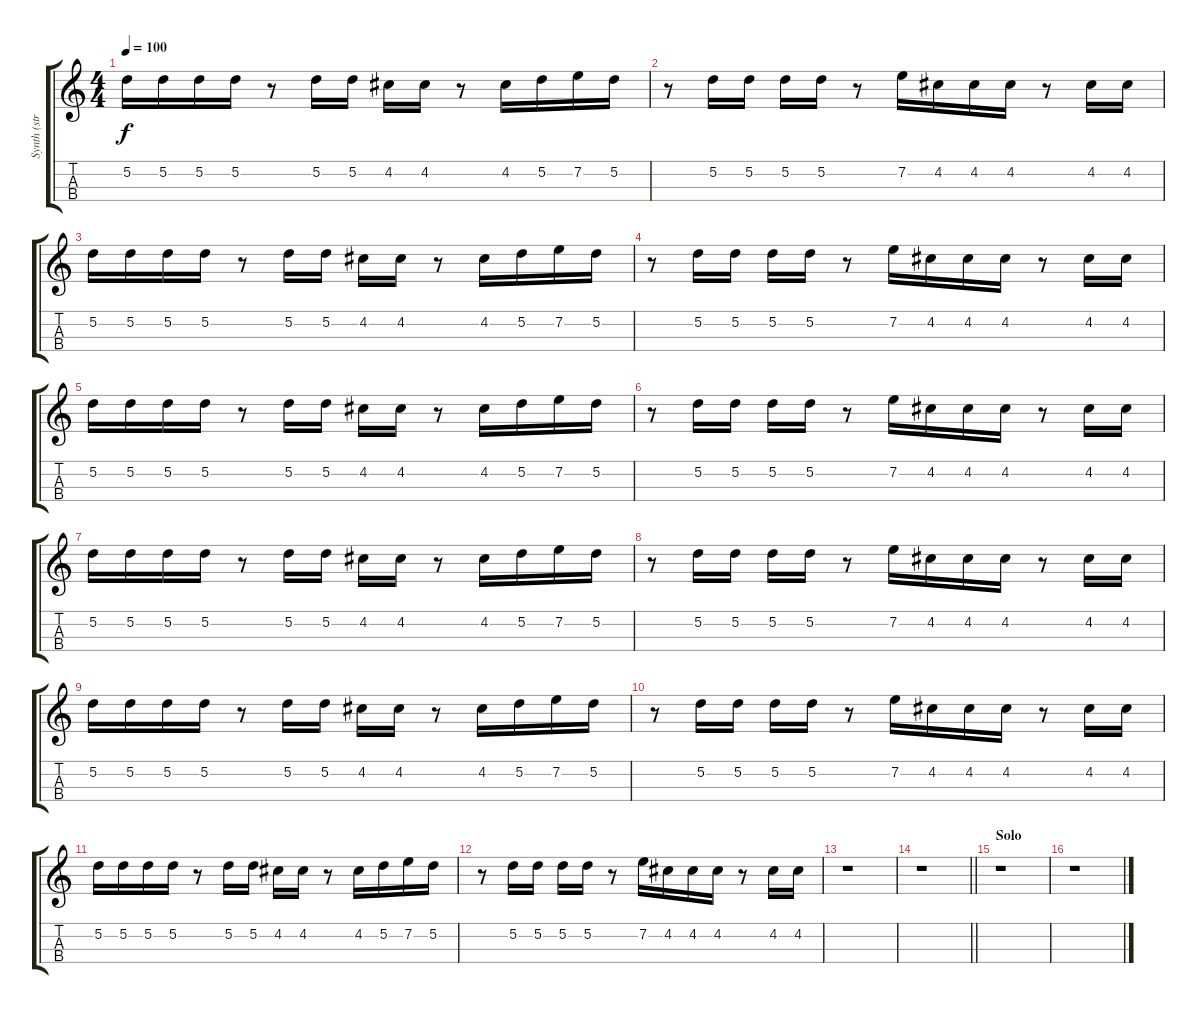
\track ("Synth (strings)" "Synth (str") {instrument stringensemble1}
\staff {score tabs}
\tuning (E5 A4 D4 G3) {hide}
\ts (4 4)
\tempo 100
\clef g2
\ks c
5.2.16{dy f} 5.2.16 5.2.16 5.2.16 r.8 5.2.16 5.2.16 4.2.16 4.2.16 r.8 4.2.16 5.2.16 7.2.16 5.2.16 |
r.8 5.2.16 5.2.16 5.2.16 5.2.16 r.8 7.2.16 4.2.16 4.2.16 4.2.16 r.8 4.2.16 4.2.16 |
5.2.16 5.2.16 5.2.16 5.2.16 r.8 5.2.16 5.2.16 4.2.16 4.2.16 r.8 4.2.16 5.2.16 7.2.16 5.2.16 |
r.8 5.2.16 5.2.16 5.2.16 5.2.16 r.8 7.2.16 4.2.16 4.2.16 4.2.16 r.8 4.2.16 4.2.16 |
5.2.16 5.2.16 5.2.16 5.2.16 r.8 5.2.16 5.2.16 4.2.16 4.2.16 r.8 4.2.16 5.2.16 7.2.16 5.2.16 |
r.8 5.2.16 5.2.16 5.2.16 5.2.16 r.8 7.2.16 4.2.16 4.2.16 4.2.16 r.8 4.2.16 4.2.16 |
5.2.16 5.2.16 5.2.16 5.2.16 r.8 5.2.16 5.2.16 4.2.16 4.2.16 r.8 4.2.16 5.2.16 7.2.16 5.2.16 |
r.8 5.2.16 5.2.16 5.2.16 5.2.16 r.8 7.2.16 4.2.16 4.2.16 4.2.16 r.8 4.2.16 4.2.16 |
5.2.16 5.2.16 5.2.16 5.2.16 r.8 5.2.16 5.2.16 4.2.16 4.2.16 r.8 4.2.16 5.2.16 7.2.16 5.2.16 |
r.8 5.2.16 5.2.16 5.2.16 5.2.16 r.8 7.2.16 4.2.16 4.2.16 4.2.16 r.8 4.2.16 4.2.16 |
5.2.16 5.2.16 5.2.16 5.2.16 r.8 5.2.16 5.2.16 4.2.16 4.2.16 r.8 4.2.16 5.2.16 7.2.16 5.2.16 |
r.8 5.2.16 5.2.16 5.2.16 5.2.16 r.8 7.2.16 4.2.16 4.2.16 4.2.16 r.8 4.2.16 4.2.16 |
r.1 |
\barLineRight lightlight
r.1 |
\section ("" "Solo")
r.1 |
r.1
